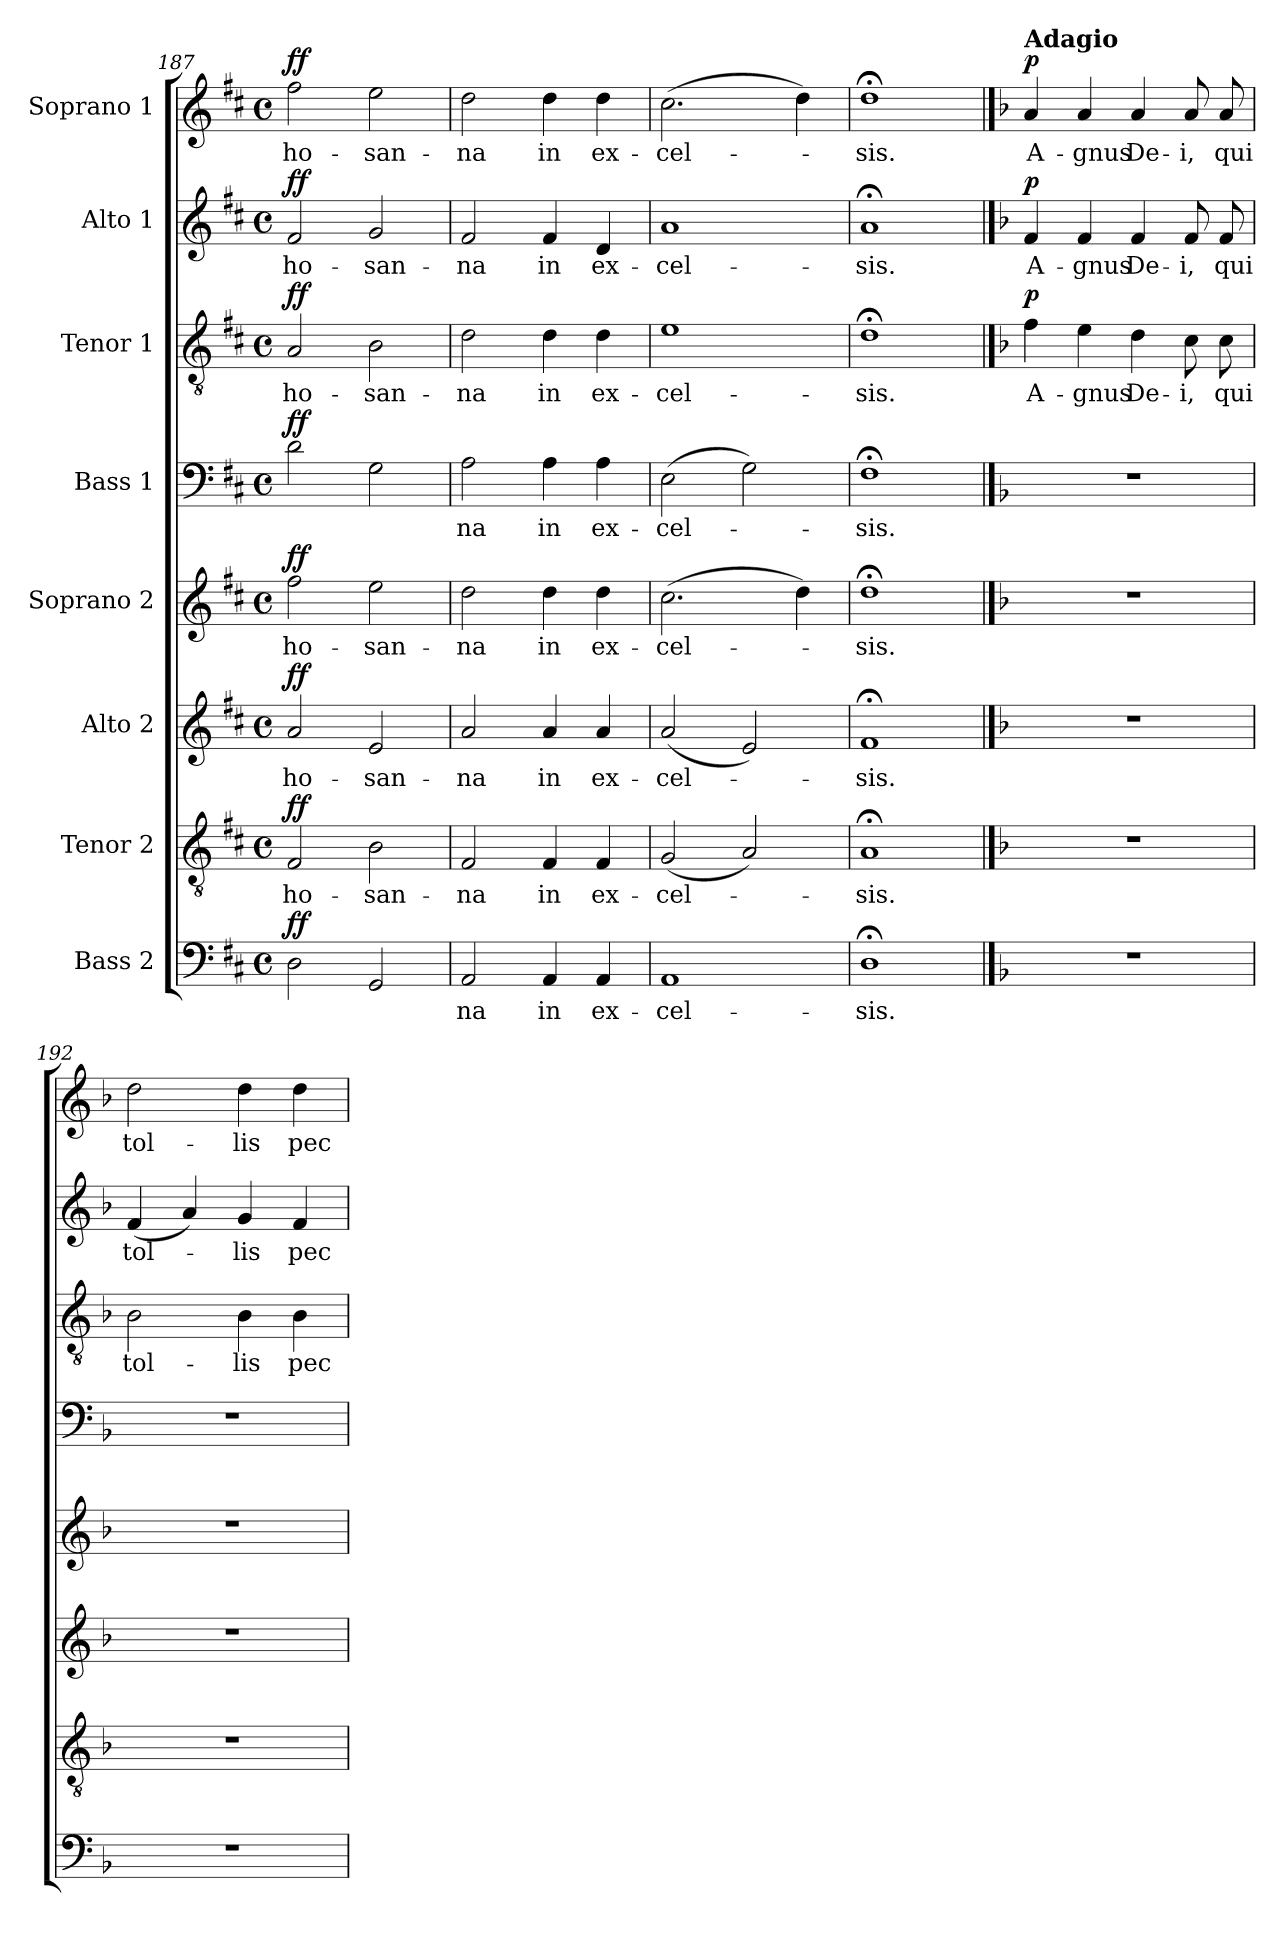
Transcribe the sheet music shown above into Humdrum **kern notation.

**kern	**text	**dynam	**kern	**text	**dynam	**kern	**text	**dynam	**kern	**text	**dynam	**kern	**text	**dynam	**kern	**text	**dynam	**kern	**text	**dynam	**kern	**text	**dynam
*part8	*part8	*part8	*part7	*part7	*part7	*part6	*part6	*part6	*part5	*part5	*part5	*part4	*part4	*part4	*part3	*part3	*part3	*part2	*part2	*part2	*part1	*part1	*part1
*staff8	*staff8	*staff8	*staff7	*staff7	*staff7	*staff6	*staff6	*staff6	*staff5	*staff5	*staff5	*staff4	*staff4	*staff4	*staff3	*staff3	*staff3	*staff2	*staff2	*staff2	*staff1	*staff1	*staff1
*I"Bass 2	*	*	*I"Tenor 2	*	*	*I"Alto 2	*	*	*I"Soprano 2	*	*	*I"Bass 1	*	*	*I"Tenor 1	*	*	*I"Alto 1	*	*	*I"Soprano 1	*	*
*clefF4	*	*	*clefGv2	*	*	*clefG2	*	*	*clefG2	*	*	*clefF4	*	*	*clefGv2	*	*	*clefG2	*	*	*clefG2	*	*
*k[f#c#]	*	*	*k[f#c#]	*	*	*k[f#c#]	*	*	*k[f#c#]	*	*	*k[f#c#]	*	*	*k[f#c#]	*	*	*k[f#c#]	*	*	*k[f#c#]	*	*
*D:	*	*	*D:	*	*	*D:	*	*	*D:	*	*	*D:	*	*	*D:	*	*	*D:	*	*	*D:	*	*
*M4/4	*	*	*M4/4	*	*	*M4/4	*	*	*M4/4	*	*	*M4/4	*	*	*M4/4	*	*	*M4/4	*	*	*M4/4	*	*
*met(c)	*	*	*met(c)	*	*	*met(c)	*	*	*met(c)	*	*	*met(c)	*	*	*met(c)	*	*	*met(c)	*	*	*met(c)	*	*
=187	=187	=187	=187	=187	=187	=187	=187	=187	=187	=187	=187	=187	=187	=187	=187	=187	=187	=187	=187	=187	=187	=187	=187
!	!	!LO:DY:b	!	!	!LO:DY:b	!	!	!LO:DY:b	!	!	!LO:DY:b	!	!	!LO:DY:b	!	!	!LO:DY:b	!	!	!LO:DY:b	!	!	!LO:DY:b
2D\	.	ff	2F#/	ho-	ff	2a/	ho-	ff	2ff#\	ho-	ff	2d\	.	ff	2A/	ho-	ff	2f#/	ho-	ff	2ff#\	ho-	ff
2GG/	.	.	2B\	-san-	.	2e/	-san-	.	2ee\	-san-	.	2G\	.	.	2B\	-san-	.	2g/	-san-	.	2ee\	-san-	.
=188	=188	=188	=188	=188	=188	=188	=188	=188	=188	=188	=188	=188	=188	=188	=188	=188	=188	=188	=188	=188	=188	=188	=188
2AA/	-na	.	2F#/	-na	.	2a/	-na	.	2dd\	-na	.	2A\	-na	.	2d\	-na	.	2f#/	-na	.	2dd\	-na	.
4AA/	in	.	4F#/	in	.	4a/	in	.	4dd\	in	.	4A\	in	.	4d\	in	.	4f#/	in	.	4dd\	in	.
4AA/	ex-	.	4F#/	ex-	.	4a/	ex-	.	4dd\	ex-	.	4A\	ex-	.	4d\	ex-	.	4d/	ex-	.	4dd\	ex-	.
=189	=189	=189	=189	=189	=189	=189	=189	=189	=189	=189	=189	=189	=189	=189	=189	=189	=189	=189	=189	=189	=189	=189	=189
1AA	-cel-	.	(2G/	-cel-	.	(2a/	-cel-	.	(2.cc#\	-cel-	.	(2E\	-cel-	.	1e	-cel-	.	1a	-cel-	.	(2.cc#\	-cel-	.
.	.	.	2A/)	.	.	2e/)	.	.	.	.	.	2G\)	.	.	.	.	.	.	.	.	.	.	.
.	.	.	.	.	.	.	.	.	4dd\)	.	.	.	.	.	.	.	.	.	.	.	4dd\)	.	.
=190	=190	=190	=190	=190	=190	=190	=190	=190	=190	=190	=190	=190	=190	=190	=190	=190	=190	=190	=190	=190	=190	=190	=190
1D;<	-sis.	.	1A;<	-sis.	.	1f#;<	-sis.	.	1dd;<	-sis.	.	1F#;<	-sis.	.	1d;<	-sis.	.	1a;<	-sis.	.	1dd;<	-sis.	.
!!LO:PB:g=z
==191	==191	==191	==191	==191	==191	==191	==191	==191	==191	==191	==191	==191	==191	==191	==191	==191	==191	==191	==191	==191	==191	==191	==191
*k[b-]	*	*	*k[b-]	*	*	*k[b-]	*	*	*k[b-]	*	*	*k[b-]	*	*	*k[b-]	*	*	*k[b-]	*	*	*k[b-]	*	*
*d:	*	*	*d:	*	*	*d:	*	*	*d:	*	*	*d:	*	*	*d:	*	*	*d:	*	*	*d:	*	*
!	!	!	!	!	!	!	!	!	!	!	!	!	!	!	!	!	!	!	!	!	!LO:TX:a:B:t=Adagio	!	!
!	!	!	!	!	!	!	!	!	!	!	!	!	!	!	!	!	!LO:DY:b	!	!	!LO:DY:b	!	!	!LO:DY:b
1r	.	.	1r	.	.	1r	.	.	1r	.	.	1r	.	.	4f\	A-	p	4f/	A-	p	4a/	A-	p
.	.	.	.	.	.	.	.	.	.	.	.	.	.	.	4e\	-gnus	.	4f/	-gnus	.	4a/	-gnus	.
.	.	.	.	.	.	.	.	.	.	.	.	.	.	.	4d\	De-	.	4f/	De-	.	4a/	De-	.
.	.	.	.	.	.	.	.	.	.	.	.	.	.	.	8c\	-i,	.	8f/	-i,	.	8a/	-i,	.
.	.	.	.	.	.	.	.	.	.	.	.	.	.	.	8c\	qui	.	8f/	qui	.	8a/	qui	.
=192	=192	=192	=192	=192	=192	=192	=192	=192	=192	=192	=192	=192	=192	=192	=192	=192	=192	=192	=192	=192	=192	=192	=192
1r	.	.	1r	.	.	1r	.	.	1r	.	.	1r	.	.	2B-\	tol-	.	(4f/	tol-	.	2dd\	tol-	.
.	.	.	.	.	.	.	.	.	.	.	.	.	.	.	.	.	.	4a/)	.	.	.	.	.
.	.	.	.	.	.	.	.	.	.	.	.	.	.	.	4B-\	-lis	.	4g/	-lis	.	4dd\	-lis	.
.	.	.	.	.	.	.	.	.	.	.	.	.	.	.	4B-\	pec-	.	4f/	pec-	.	4dd\	pec-	.
=	=	=	=	=	=	=	=	=	=	=	=	=	=	=	=	=	=	=	=	=	=	=	=
*-	*-	*-	*-	*-	*-	*-	*-	*-	*-	*-	*-	*-	*-	*-	*-	*-	*-	*-	*-	*-	*-	*-	*-
